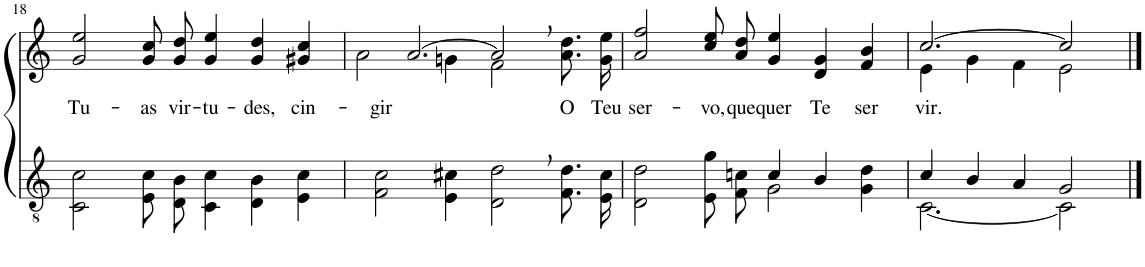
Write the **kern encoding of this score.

**kern	**kern	**text
*part2	*part1	*part1
*staff2	*staff1	*staff1
*I"Parte III e IV	*I"Parte I e II	*
!!LO:PB:g=z
*clefGv2	*clefG2	*
*Trd3c5	*Trd3c5	*
*k[]	*k[]	*
*M6/4	*M6/4	*
=18	=18	=18
!	!	!LO:LY:b
2C\ 2c\	2g/ 2ee/	Tu-
!	!	!LO:LY:b
8E/ 8c/L	8g\ 8cc\L	-as
!	!	!LO:LY:b
8D/ 8B/J	8g\ 8dd\J	vir-
!	!	!LO:LY:b
4C\ 4c\	4g/ 4ee/	-tu-
!	!	!LO:LY:b
4D\ 4B\	4g/ 4dd/	-des,
!	!	!LO:LY:b
4E\ 4c\	4g#X/ 4cc/	cin-
=19	=19	=19
!	!	!LO:LY:b
*	*^	*
2F\ 2c\	[2.a/	2a\	-gir
4E\ 4c#X\	.	4gn\	.
2D\, 2d\,	2a,/]	2f\	.
!	!	!	!LO:LY:b
8.F/ 8.d/L	8.a\ 8.dd\L	4ryy	O
!	!	!	!LO:LY:b
16E/ 16c#/Jk	16g\ 16ee\Jk	.	Teu
*	*v	*v	*
=20	=20	=20
*^	*	*
!	!	!	!LO:LY:b
2.ryy	2D\ 2d\	2a/ 2ff/	ser-
!	!	!	!LO:LY:b
.	8E/ 8g/L	8cc\ 8ee\L	-vo,
!	!	!	!LO:LY:b
.	8F/ 8cn/J	8a\ 8dd\J	que
!	!	!	!LO:LY:b
4c/	2G\	4g/ 4ee/	quer
!	!	!	!LO:LY:b
4B/	.	4d/ 4g/	Te
!	!	!	!LO:LY:b
4ryy	4G\ 4d\	4f/ 4b/	ser-
=21	=21	=21	=21
*	*	*^	*
!	!	!	!	!LO:LY:b
4c/	[2.C\	[2.cc/	4e\	-vir.
4B/	.	.	4g\	.
4A/	.	.	4f\	.
2G/	2C\]	2cc/]	2e\	.
*v	*v	*	*	*
*	*v	*v	*
==	==	==
*-	*-	*-
